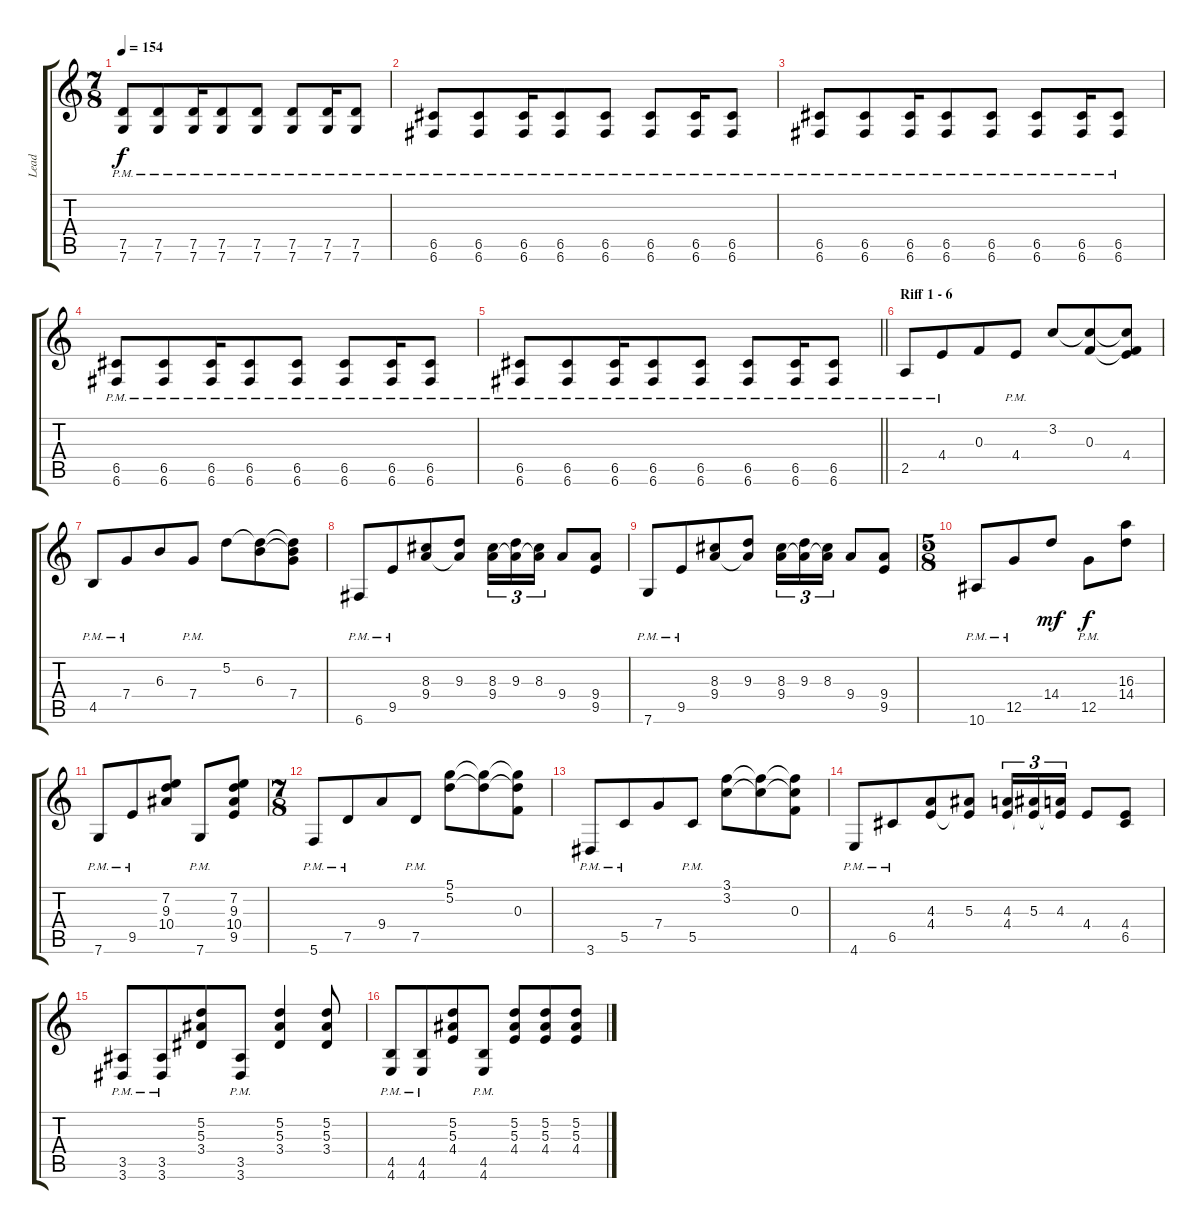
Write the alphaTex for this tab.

\track ("Lead" "Lead") {instrument distortionguitar}
\staff {score tabs}
\tuning (D4 A3 F3 C3 G2 C2) {hide}
\ts (7 8)
\tempo 154
\clef g2
\ks c
(7.5{pm} 7.6{pm}).8{dy f} (7.5{pm} 7.6{pm}).8 (7.5{pm} 7.6{pm}).16 (7.5{pm} 7.6{pm}).8 (7.5{pm} 7.6{pm}).8 (7.5{pm} 7.6{pm}).8 (7.5{pm} 7.6{pm}).16 (7.5{pm} 7.6{pm}).8 |
(6.5{pm} 6.6{pm}).8 (6.5{pm} 6.6{pm}).8 (6.5{pm} 6.6{pm}).16 (6.5{pm} 6.6{pm}).8 (6.5{pm} 6.6{pm}).8 (6.5{pm} 6.6{pm}).8 (6.5{pm} 6.6{pm}).16 (6.5{pm} 6.6{pm}).8 |
(6.5{pm} 6.6{pm}).8 (6.5{pm} 6.6{pm}).8 (6.5{pm} 6.6{pm}).16 (6.5{pm} 6.6{pm}).8 (6.5{pm} 6.6{pm}).8 (6.5{pm} 6.6{pm}).8 (6.5{pm} 6.6{pm}).16 (6.5{pm} 6.6{pm}).8 |
(6.5{pm} 6.6{pm}).8 (6.5{pm} 6.6{pm}).8 (6.5{pm} 6.6{pm}).16 (6.5{pm} 6.6{pm}).8 (6.5{pm} 6.6{pm}).8 (6.5{pm} 6.6{pm}).8 (6.5{pm} 6.6{pm}).16 (6.5{pm} 6.6{pm}).8 |
\barLineRight lightlight
(6.5{pm} 6.6{pm}).8 (6.5{pm} 6.6{pm}).8 (6.5{pm} 6.6{pm}).16 (6.5{pm} 6.6{pm}).8 (6.5{pm} 6.6{pm}).8 (6.5{pm} 6.6{pm}).8 (6.5{pm} 6.6{pm}).16 (6.5{pm} 6.6{pm}).8 |
\section ("" "Riff 1 - 6 ")
2.5{pm}.8 4.4{pm}.8 0.3.8 4.4{pm}.8 3.2.8 (3.2{t} 0.3).8 (3.2{t} 0.3{t} 4.4).8 |
4.5{pm}.8 7.4{pm}.8 6.3.8 7.4{pm}.8 5.2.8 (5.2{t} 6.3).8 (5.2{t} 6.3{t} 7.4).8 |
6.6{pm}.8 9.5{pm}.8 (8.3 9.4).8 (9.3 9.4{t}).8 (8.3 9.4).16{tu (3 2)} (9.3 9.4{t}).16{tu (3 2)} (8.3 9.4{t}).16{tu (3 2)} 9.4.8 (9.4 9.5).8 |
7.6{pm}.8 9.5{pm}.8 (8.3 9.4).8 (9.3 9.4{t}).8 (8.3 9.4).16{tu (3 2)} (9.3 9.4{t}).16{tu (3 2)} (8.3 9.4{t}).16{tu (3 2)} 9.4.8 (9.4 9.5).8 |
\ts (5 8)
10.6{pm}.8 12.5{pm}.8 14.4.8{dy mf} 12.5{pm}.8{dy f} (16.3 14.4).8 |
7.6{pm}.8 9.5{pm}.8 (7.2 9.3 10.4).8 7.6{pm}.8 (7.2 9.3 10.4 9.5).8 |
\ts (7 8)
5.6{pm}.8 7.5{pm}.8 9.4.8 7.5{pm}.8 (5.1 5.2).8 (5.1{t} 5.2{t}).8 (5.1{t} 5.2{t} 0.3).8 |
3.6{pm}.8 5.5{pm}.8 7.4.8 5.5{pm}.8 (3.1 3.2).8 (3.1{t} 3.2{t}).8 (3.1{t} 3.2{t} 0.3).8 |
4.6{pm}.8 6.5{pm}.8 (4.3 4.4).8 (5.3 4.4{t}).8 (4.3 4.4).16{tu (3 2)} (5.3 4.4{t}).16{tu (3 2)} (4.3 4.4{t}).16{tu (3 2)} 4.4.8 (4.4 6.5).8 |
(3.5{pm} 3.6{pm}).8 (3.5{pm} 3.6{pm}).8 (5.2 5.3 3.4).8 (3.5{pm} 3.6{pm}).8 (5.2 5.3 3.4).4 (5.2 5.3 3.4).8 |
(4.5{pm} 4.6{pm}).8 (4.5{pm} 4.6{pm}).8 (5.2 5.3 4.4).8 (4.5{pm} 4.6{pm}).8 (5.2 5.3 4.4).8 (5.2 5.3 4.4).8 (5.2 5.3 4.4).8
